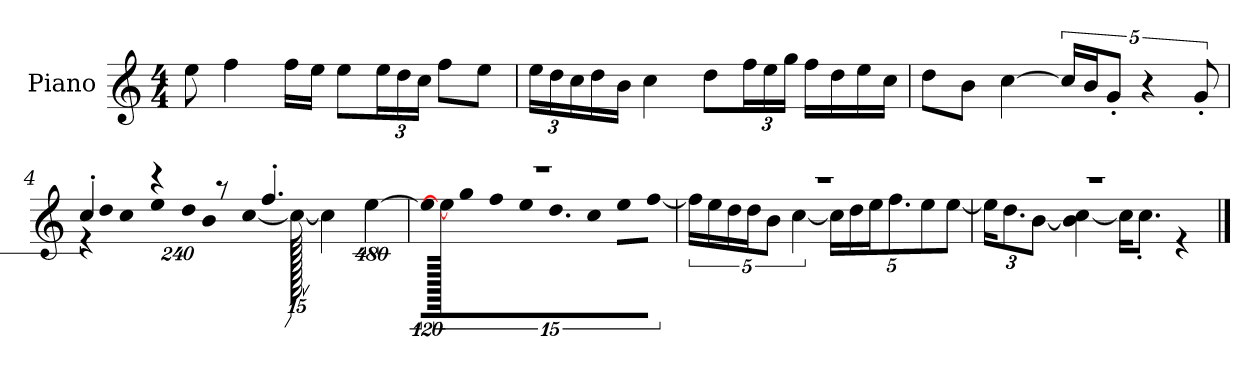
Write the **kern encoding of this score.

**kern
*part1
*staff1
*I"Piano
*I'P-no
*clefG2
*k[]
*M4/4
*MM90
=1
8ee\
4ff\
16ff\LL
16ee\JJ
8ee\L
*Xbrackettup
24ee\L
24dd\
24cc\JJ
8ff\L
8ee\J
=2
24ee\LL
24dd\
24cc\
16dd\
16b\JJ
4cc\
8dd\L
24ff\L
24ee\
24gg\JJ
16ff\LL
16dd\
16ee\
16cc\JJ
=3
8dd\L
8b\J
[4cc\
*brackettup
20cc/LL]
20b/J
10g'/J
5r
10g'/
!!LO:LB:g=z
=4
*^
!	!LO:N:vis=32
4cc'/	640%23r
!	!LO:N:vis=16
.	1920%137dd\LL
!	!LO:N:vis=32
.	640%23cc\JK
!	!LO:N:vis=8
.	960%137ee\
4r	.
!	!LO:N:vis=16
.	1920%137dd\L
!	!LO:N:vis=32
.	640%23b\K
.	[384%41cc\J
8r	1920cc\_
.	4cc\]
4.ff'/	.
.	[1920%479ee\
=5	=5
!	!LO:N:vis=16
1r	1920%107ee\KL]
.	1920ee\_
!	!LO:N:vis=8
.	640%71gg\
!	!LO:N:vis=8
.	640%71ff\
!	!LO:N:vis=8
.	640%71ee\
.	9.dd\J
!	!LO:N:vis=4
.	1920%427cc\
!	!LO:N:vis=8
.	640%71ee\L
!	!LO:N:vis=8
.	[640%71ff\J
=6	=6
1r	20ff\LL]
.	20ee\
.	20dd\
.	20dd\J
.	10b\J
.	[5cc\
*	*Xbrackettup
.	20cc\LL]
.	20dd\
.	20ee\J
.	10.ff\
.	10ee\
.	[10ee\J
=7	=7
1r	24ee\KL]
.	12.dd\
.	[12b\J
.	4b\] [4cc\
.	16cc\KL]
.	8.cc'\J
.	4r
*v	*v
==
*-
